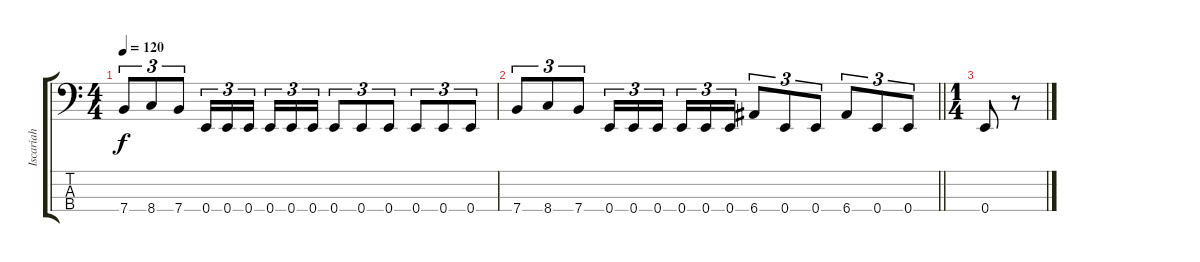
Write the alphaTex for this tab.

\track ("Iscariah" "Iscariah") {instrument electricbassfinger}
\staff {score tabs}
\tuning (G2 D2 A1 E1) {hide}
\ts (4 4)
\tempo 120
\clef f4
\ks c
7.4.8{tu (3 2) dy f} 8.4.8{tu (3 2)} 7.4.8{tu (3 2)} 0.4.16{tu (3 2)} 0.4.16{tu (3 2)} 0.4.16{tu (3 2) beam splitsecondary} 0.4.16{tu (3 2)} 0.4.16{tu (3 2)} 0.4.16{tu (3 2)} 0.4.8{tu (3 2)} 0.4.8{tu (3 2)} 0.4.8{tu (3 2)} 0.4.8{tu (3 2)} 0.4.8{tu (3 2)} 0.4.8{tu (3 2)} |
\barLineRight lightlight
7.4.8{tu (3 2)} 8.4.8{tu (3 2)} 7.4.8{tu (3 2)} 0.4.16{tu (3 2)} 0.4.16{tu (3 2)} 0.4.16{tu (3 2) beam splitsecondary} 0.4.16{tu (3 2)} 0.4.16{tu (3 2)} 0.4.16{tu (3 2)} 6.4.8{tu (3 2)} 0.4.8{tu (3 2)} 0.4.8{tu (3 2)} 6.4.8{tu (3 2)} 0.4.8{tu (3 2)} 0.4.8{tu (3 2)} |
\ts (1 4)
0.4.8 r.8
